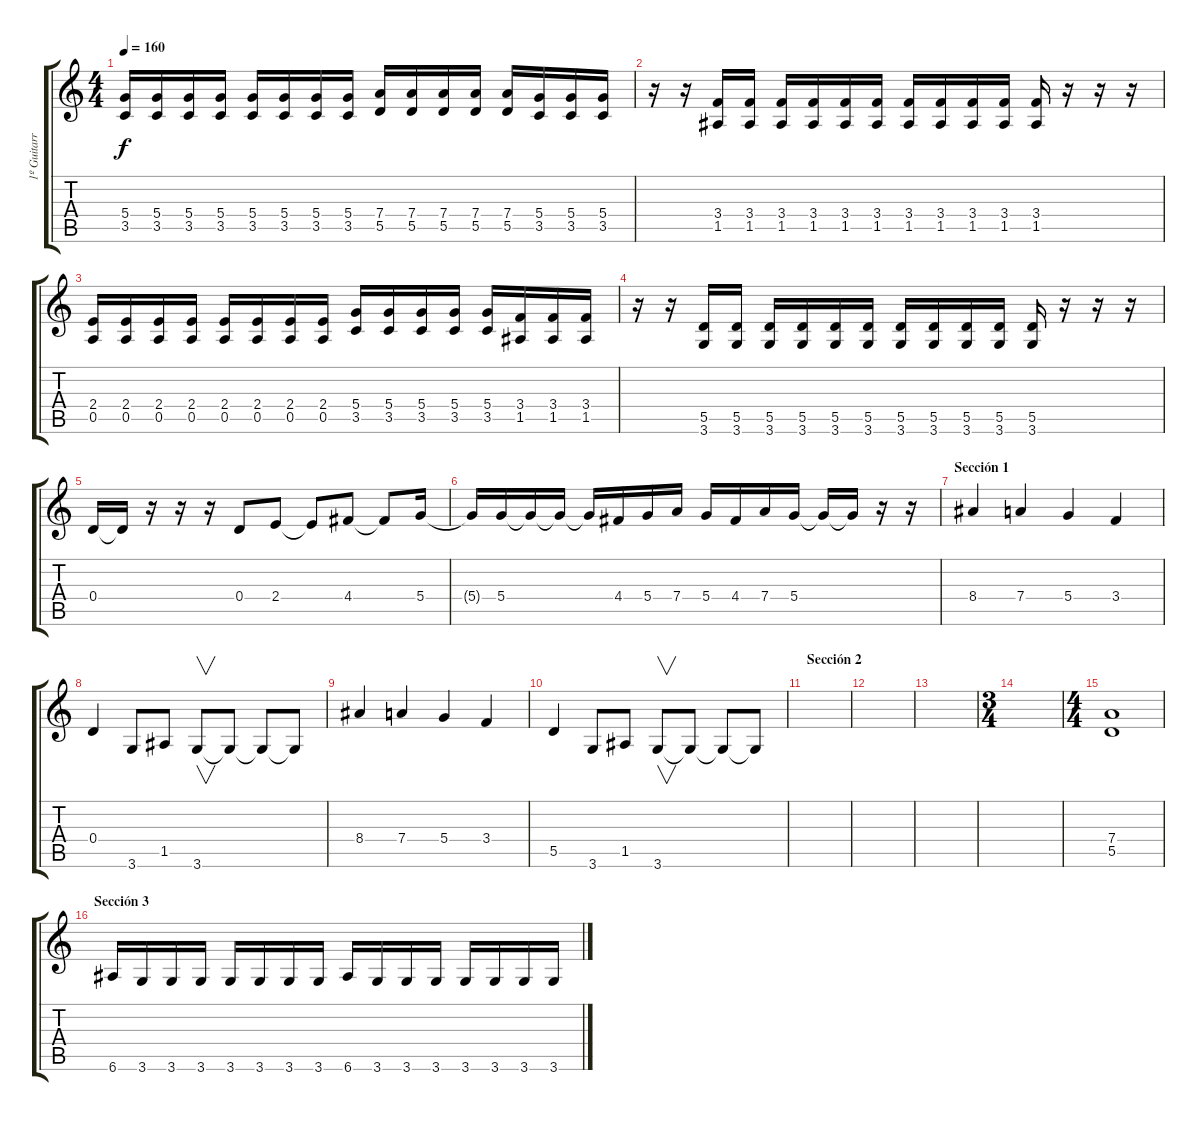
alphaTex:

\track ("1º Guitarra " "1º Guitarr") {instrument distortionguitar}
\staff {score tabs}
\tuning (E4 B3 G3 D3 A2 E2) {hide}
\ts (4 4)
\tempo 160
\clef g2
\ks c
(5.4 3.5).16{dy f} (5.4 3.5).16 (5.4 3.5).16 (5.4 3.5).16 (5.4 3.5).16 (5.4 3.5).16 (5.4 3.5).16 (5.4 3.5).16 (7.4 5.5).16 (7.4 5.5).16 (7.4 5.5).16 (7.4 5.5).16 (7.4 5.5).16 (5.4 3.5).16 (5.4 3.5).16 (5.4 3.5).16 |
r.16 r.16 (3.4 1.5).16 (3.4 1.5).16 (3.4 1.5).16 (3.4 1.5).16 (3.4 1.5).16 (3.4 1.5).16 (3.4 1.5).16 (3.4 1.5).16 (3.4 1.5).16 (3.4 1.5).16 (3.4 1.5).16 r.16 r.16 r.16 |
(2.4 0.5).16 (2.4 0.5).16 (2.4 0.5).16 (2.4 0.5).16 (2.4 0.5).16 (2.4 0.5).16 (2.4 0.5).16 (2.4 0.5).16 (5.4 3.5).16 (5.4 3.5).16 (5.4 3.5).16 (5.4 3.5).16 (5.4 3.5).16 (3.4 1.5).16 (3.4 1.5).16 (3.4 1.5).16 |
r.16 r.16 (5.5 3.6).16 (5.5 3.6).16 (5.5 3.6).16 (5.5 3.6).16 (5.5 3.6).16 (5.5 3.6).16 (5.5 3.6).16 (5.5 3.6).16 (5.5 3.6).16 (5.5 3.6).16 (5.5 3.6).16 r.16 r.16 r.16 |
0.4.16 0.4{t}.16 r.16 r.16 r.16 0.4.8 2.4.8 2.4{t}.8 4.4.8 4.4{t}.8 5.4.16 |
5.4{t}.16 5.4.16 5.4{t}.16 5.4{t}.16 5.4{t}.16 4.4.16 5.4.16 7.4.16 5.4.16 4.4.16 7.4.16 5.4.16 5.4{t}.16 5.4{t}.16 r.16 r.16 |
\section ("" "Sección 1")
8.4.4 7.4.4 5.4.4 3.4.4 |
0.4.4 3.6.8 1.5.8 3.6.8{v} 3.6{t}.8 3.6{t}.8 3.6{t}.8 |
8.4.4 7.4.4 5.4.4 3.4.4 |
5.5.4 3.6.8 1.5.8 3.6.8{v} 3.6{t}.8 3.6{t}.8 3.6{t}.8 |
\section ("" "Sección 2")
|
|
|
\ts (3 4)
|
\ts (4 4)
(7.4 5.5).1 |
\section ("" "Sección 3")
6.6.16 3.6.16 3.6.16 3.6.16 3.6.16 3.6.16 3.6.16 3.6.16 6.6.16 3.6.16 3.6.16 3.6.16 3.6.16 3.6.16 3.6.16 3.6.16
